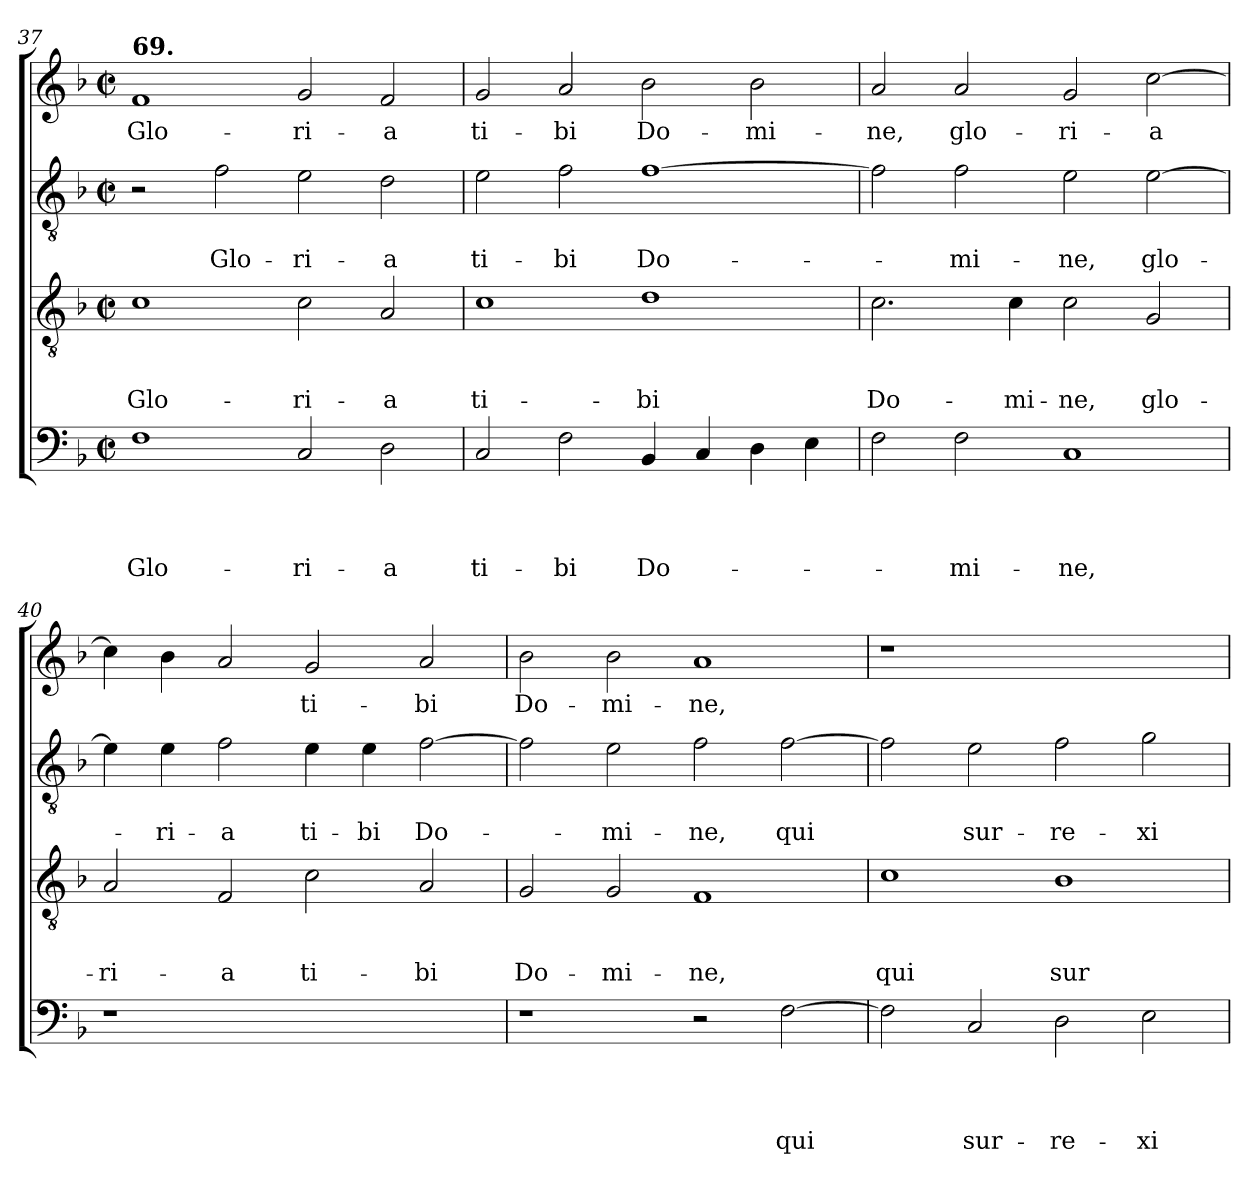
**kern	**text	**text	**text	**text	**kern	**text	**text	**text	**kern	**text	**text	**kern	**text
*part4	*part4	*part4	*part4	*part4	*part3	*part3	*part3	*part3	*part2	*part2	*part2	*part1	*part1
*staff4	*staff4	*staff4	*staff4	*staff4	*staff3	*staff3	*staff3	*staff3	*staff2	*staff2	*staff2	*staff1	*staff1
!!LO:PB:g=z
*clefF4	*	*	*	*	*clefGv2	*	*	*	*clefGv2	*	*	*clefG2	*
*k[b-]	*	*	*	*	*k[b-]	*	*	*	*k[b-]	*	*	*k[b-]	*
*F:	*	*	*	*	*F:	*	*	*	*F:	*	*	*F:	*
*M2/2	*	*	*	*	*M2/2	*	*	*	*M2/2	*	*	*M2/2	*
*met(c|)	*	*	*	*	*met(c|)	*	*	*	*met(c|)	*	*	*met(c|)	*
=37	=37	=37	=37	=37	=37	=37	=37	=37	=37	=37	=37	=37	=37
!	!	!	!	!	!	!	!	!	!	!	!	!LO:TX:a:B:t=69.	!
!	!	!	!	!LO:LY:b	!	!	!	!LO:LY:b	!	!	!	!	!LO:LY:b
1F	.	.	.	Glo-	1c	.	.	Glo-	2r	.	.	1f	Glo-
!	!	!	!	!	!	!	!	!	!	!	!LO:LY:b	!	!
.	.	.	.	.	.	.	.	.	2f\	.	Glo-	.	.
!	!	!	!	!LO:LY:b	!	!	!	!LO:LY:b	!	!	!LO:LY:b	!	!LO:LY:b
2C/	.	.	.	-ri-	2c\	.	.	-ri-	2e\	.	-ri-	2g/	-ri-
!	!	!	!	!LO:LY:b	!	!	!	!LO:LY:b	!	!	!LO:LY:b	!	!LO:LY:b
2D\	.	.	.	-a	2A/	.	.	-a	2d\	.	-a	2f/	-a
=38	=38	=38	=38	=38	=38	=38	=38	=38	=38	=38	=38	=38	=38
!	!	!	!	!LO:LY:b	!	!	!	!LO:LY:b	!	!	!LO:LY:b	!	!LO:LY:b
2C/	.	.	.	ti-	1c	.	.	ti-	2e\	.	ti-	2g/	ti-
!	!	!	!	!LO:LY:b	!	!	!	!	!	!	!LO:LY:b	!	!LO:LY:b
2F\	.	.	.	-bi	.	.	.	.	2f\	.	-bi	2a/	-bi
!	!	!	!	!LO:LY:b	!	!	!	!LO:LY:b	!	!	!LO:LY:b	!	!LO:LY:b
4BB-/	.	.	.	Do-	1d	.	.	-bi	[1f	.	Do-	2b-\	Do-
4C/	.	.	.	.	.	.	.	.	.	.	.	.	.
!	!	!	!	!	!	!	!	!	!	!	!	!	!LO:LY:b
4D\	.	.	.	.	.	.	.	.	.	.	.	2b-\	-mi-
4E\	.	.	.	.	.	.	.	.	.	.	.	.	.
=39	=39	=39	=39	=39	=39	=39	=39	=39	=39	=39	=39	=39	=39
!	!	!	!	!	!	!	!	!LO:LY:b	!	!	!	!	!LO:LY:b
2F\	.	.	.	.	2.c\	.	.	Do-	2f\]	.	.	2a/	-ne,
!	!	!	!	!LO:LY:b	!	!	!	!	!	!	!LO:LY:b	!	!LO:LY:b
2F\	.	.	.	-mi-	.	.	.	.	2f\	.	-mi-	2a/	glo-
!	!	!	!	!	!	!	!	!LO:LY:b	!	!	!	!	!
.	.	.	.	.	4c\	.	.	-mi-	.	.	.	.	.
!	!	!	!	!LO:LY:b	!	!	!	!LO:LY:b	!	!	!LO:LY:b	!	!LO:LY:b
1C	.	.	.	-ne,	2c\	.	.	-ne,	2e\	.	-ne,	2g/	-ri-
!	!	!	!	!	!	!	!	!LO:LY:b	!	!	!LO:LY:b	!	!LO:LY:b
.	.	.	.	.	2G/	.	.	glo-	[2e\	.	glo-	[2cc\	-a
=40	=40	=40	=40	=40	=40	=40	=40	=40	=40	=40	=40	=40	=40
!	!	!	!	!	!	!	!	!LO:LY:b	!	!	!	!	!
1r	.	.	.	.	2A/	.	.	-ri-	4e\]	.	.	4cc\]	.
!	!	!	!	!	!	!	!	!	!	!	!LO:LY:b	!	!
.	.	.	.	.	.	.	.	.	4e\	.	-ri-	4b-\	.
!	!	!	!	!	!	!	!	!LO:LY:b	!	!	!LO:LY:b	!	!
.	.	.	.	.	2F/	.	.	-a	2f\	.	-a	2a/	.
!	!	!	!	!	!	!	!	!LO:LY:b	!	!	!LO:LY:b	!	!LO:LY:b
1ryy	.	.	.	.	2c\	.	.	ti-	4e\	.	ti-	2g/	ti-
!	!	!	!	!	!	!	!	!	!	!	!LO:LY:b	!	!
.	.	.	.	.	.	.	.	.	4e\	.	-bi	.	.
!	!	!	!	!	!	!	!	!LO:LY:b	!	!	!LO:LY:b	!	!LO:LY:b
.	.	.	.	.	2A/	.	.	-bi	[2f\	.	Do-	2a/	-bi
=41	=41	=41	=41	=41	=41	=41	=41	=41	=41	=41	=41	=41	=41
!	!	!	!	!	!	!	!	!LO:LY:b	!	!	!	!	!LO:LY:b
1r	.	.	.	.	2G/	.	.	Do-	2f\]	.	.	2b-\	Do-
!	!	!	!	!	!	!	!	!LO:LY:b	!	!	!LO:LY:b	!	!LO:LY:b
.	.	.	.	.	2G/	.	.	-mi-	2e\	.	-mi-	2b-\	-mi-
!	!	!	!	!	!	!	!	!LO:LY:b	!	!	!LO:LY:b	!	!LO:LY:b
2r	.	.	.	.	1F	.	.	-ne,	2f\	.	-ne,	1a	-ne,
!	!	!	!	!LO:LY:b	!	!	!	!	!	!	!LO:LY:b	!	!
[2F\	.	.	.	qui	.	.	.	.	[2f\	.	qui	.	.
!!LO:LB:g=z
=42	=42	=42	=42	=42	=42	=42	=42	=42	=42	=42	=42	=42	=42
!	!	!	!	!	!	!	!	!LO:LY:b	!	!	!	!	!
2F\]	.	.	.	.	1c	.	.	qui	2f\]	.	.	1r	.
!	!	!	!	!LO:LY:b	!	!	!	!	!	!	!LO:LY:b	!	!
2C/	.	.	.	sur-	.	.	.	.	2e\	.	sur-	.	.
!	!	!	!	!LO:LY:b	!	!	!	!LO:LY:b	!	!	!LO:LY:b	!	!
2D\	.	.	.	-re-	1B-	.	.	sur-	2f\	.	-re-	1ryy	.
!	!	!	!	!LO:LY:b	!	!	!	!	!	!	!LO:LY:b	!	!
2E\	.	.	.	-xi-	.	.	.	.	2g\	.	-xi-	.	.
=	=	=	=	=	=	=	=	=	=	=	=	=	=
*-	*-	*-	*-	*-	*-	*-	*-	*-	*-	*-	*-	*-	*-
